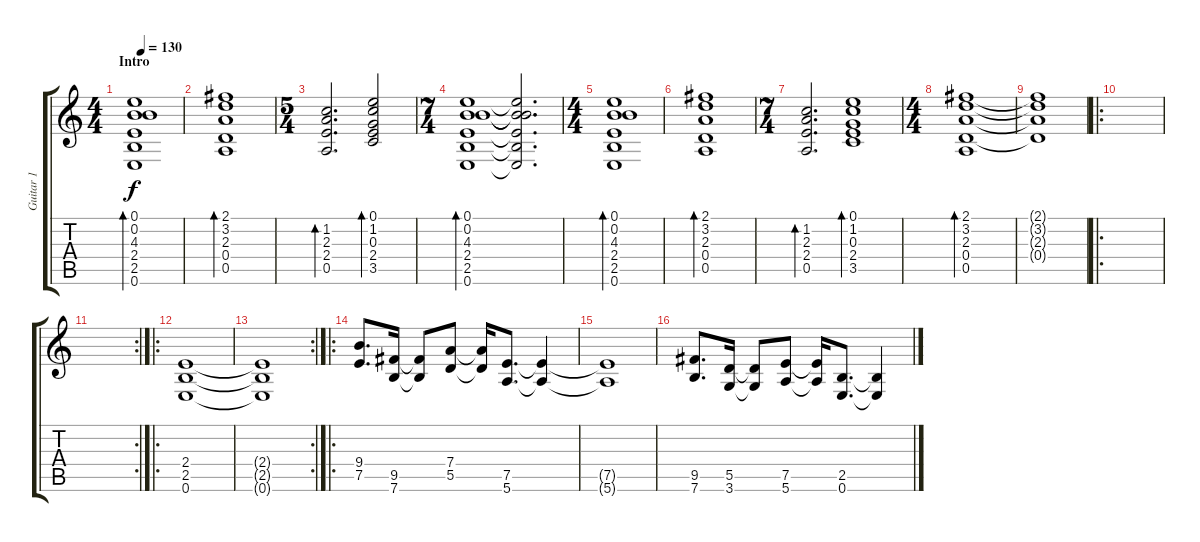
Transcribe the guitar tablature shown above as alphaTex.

\track ("Guitar 1" "Guitar 1") {instrument distortionguitar}
\staff {score tabs}
\tuning (E4 B3 G3 D3 A2 E2) {hide}
\ts (4 4)
\section ("" "Intro")
\tempo 130
\clef g2
\ks c
(0.1 0.2 4.3 2.4 2.5 0.6).1{bd 240 dy f instrument acousticguitarsteel} |
(2.1 3.2 2.3 0.4 0.5).1{bd 240} |
\ts (5 4)
(1.2 2.3 2.4 0.5).2{d bd 240} (0.1 1.2 0.3 2.4 3.5).2{bd 120} |
\ts (7 4)
(0.1 0.2 4.3 2.4 2.5 0.6).1{bd 480} (0.1{t} 0.2{t} 4.3{t} 2.4{t} 2.5{t} 0.6{t}).2{d} |
\ts (4 4)
(0.1 0.2 4.3 2.4 2.5 0.6).1{bd 240} |
(2.1 3.2 2.3 0.4 0.5).1{bd 240} |
\ts (7 4)
(1.2 2.3 2.4 0.5).2{d bd 240} (0.1 1.2 0.3 2.4 3.5).1{bd 120} |
\ts (4 4)
(2.1 3.2 2.3 0.4 0.5).1{bd 480} |
(2.1{t} 3.2{t} 2.3{t} 0.4{t}).1 |
\ro
|
\rc 2
|
\ro
(2.4 2.5 0.6).1{instrument distortionguitar} |
\rc 2
(2.4{t} 2.5{t} 0.6{t}).1 |
\ro
(9.4 7.5).8{d} (9.5 7.6).16 (9.5{t} 7.6{t}).8 (7.4 5.5).8 (7.4{t} 5.5{t}).16 (7.5 5.6).8{d} (7.5{t} 5.6{t}).4 |
(7.5{t} 5.6{t}).1 |
(9.5 7.6).8{d} (5.5 3.6).16 (5.5{t} 3.6{t}).8 (7.5 5.6).8 (7.5{t} 5.6{t}).16 (2.5 0.6).8{d} (2.5{t} 0.6{t}).4
